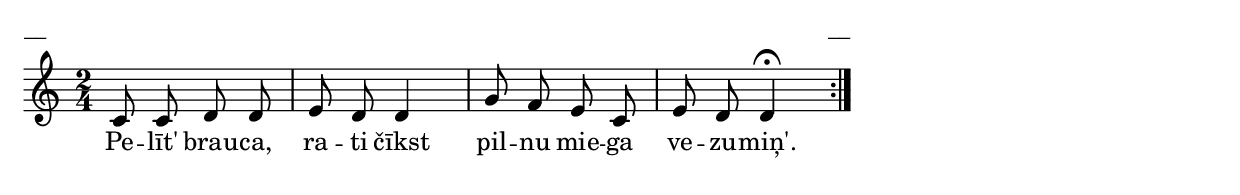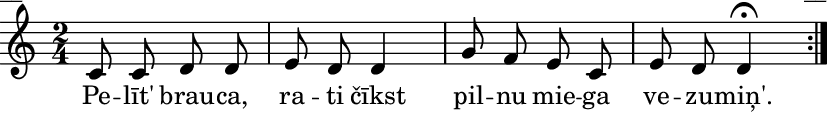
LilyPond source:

\version "2.13.18"
#(ly:set-option 'crop #t)

%\header {
%    title = "Pelīt brauca rati čīkst"
%}
\paper {
line-width = 14\cm
left-margin = 0.4\cm
between-system-padding = 0.1\cm
between-system-space = 0.1\cm
}
\layout {
indent = #0
ragged-last = ##f
}

voiceA = \relative c' {
\clef "treble"
\key c \major
\time 2/4
\repeat volta 2 {
c8 c d d | e8 d d4 | g8 f e c | e8 d d4\fermata
}
} 

lyricA = \lyricmode {
Pe -- līt' brau -- ca, ra -- ti čīkst pil -- nu mie -- ga ve -- zu -- miņ'. 
} 

fullScore = <<
\new Staff {
<<
\new Voice = "voiceA" { \oneVoice \autoBeamOff \voiceA }
\new Lyrics \lyricsto "voiceA" \lyricA
>>
}
>>

\score {
\fullScore
\header { piece = "__" opus = "__" }
}
\markup { \with-color #(x11-color 'white) \sans \smaller "__" }
\score {
\unfoldRepeats
\fullScore
\midi {
\context { \Staff \remove "Staff_performer" }
\context { \Voice \consists "Staff_performer" }
}
}


